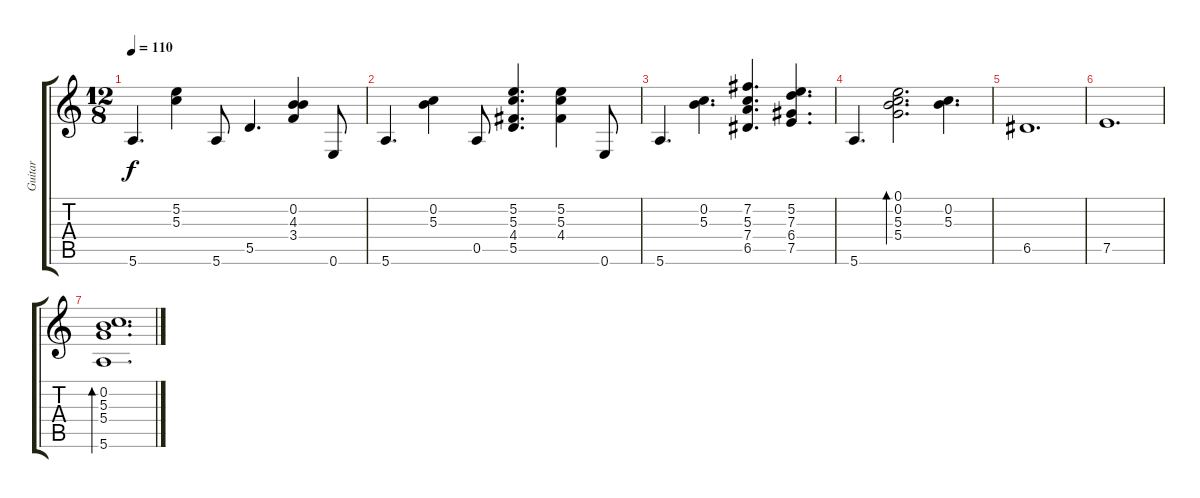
\track ("Guitar" "Guitar") {instrument acousticguitarnylon}
\staff {score tabs}
\tuning (E4 B3 G3 D3 A2 E2) {hide}
\ts (12 8)
\tempo 110
\clef g2
\ks aminor
5.6.4{d dy f} (5.2 5.3).4 5.6.8 5.5.4{d} (0.2 4.3 3.4).4 0.6.8 |
5.6.4{d} (0.2 5.3).4 0.5.8 (5.2 5.3 4.4 5.5).4{d} (5.2 5.3 4.4).4 0.6.8 |
5.6.4{d} (0.2 5.3).4{d} (7.2 5.3 7.4 6.5).4{d} (5.2 7.3 6.4 7.5).4{d} |
5.6.4{d} (0.1 0.2 5.3 5.4).2{d bd 120} (0.2 5.3).4{d} |
6.5.1{d} |
7.5.1{d} |
(0.2 5.3 5.4 5.6).1{d bd 240}
